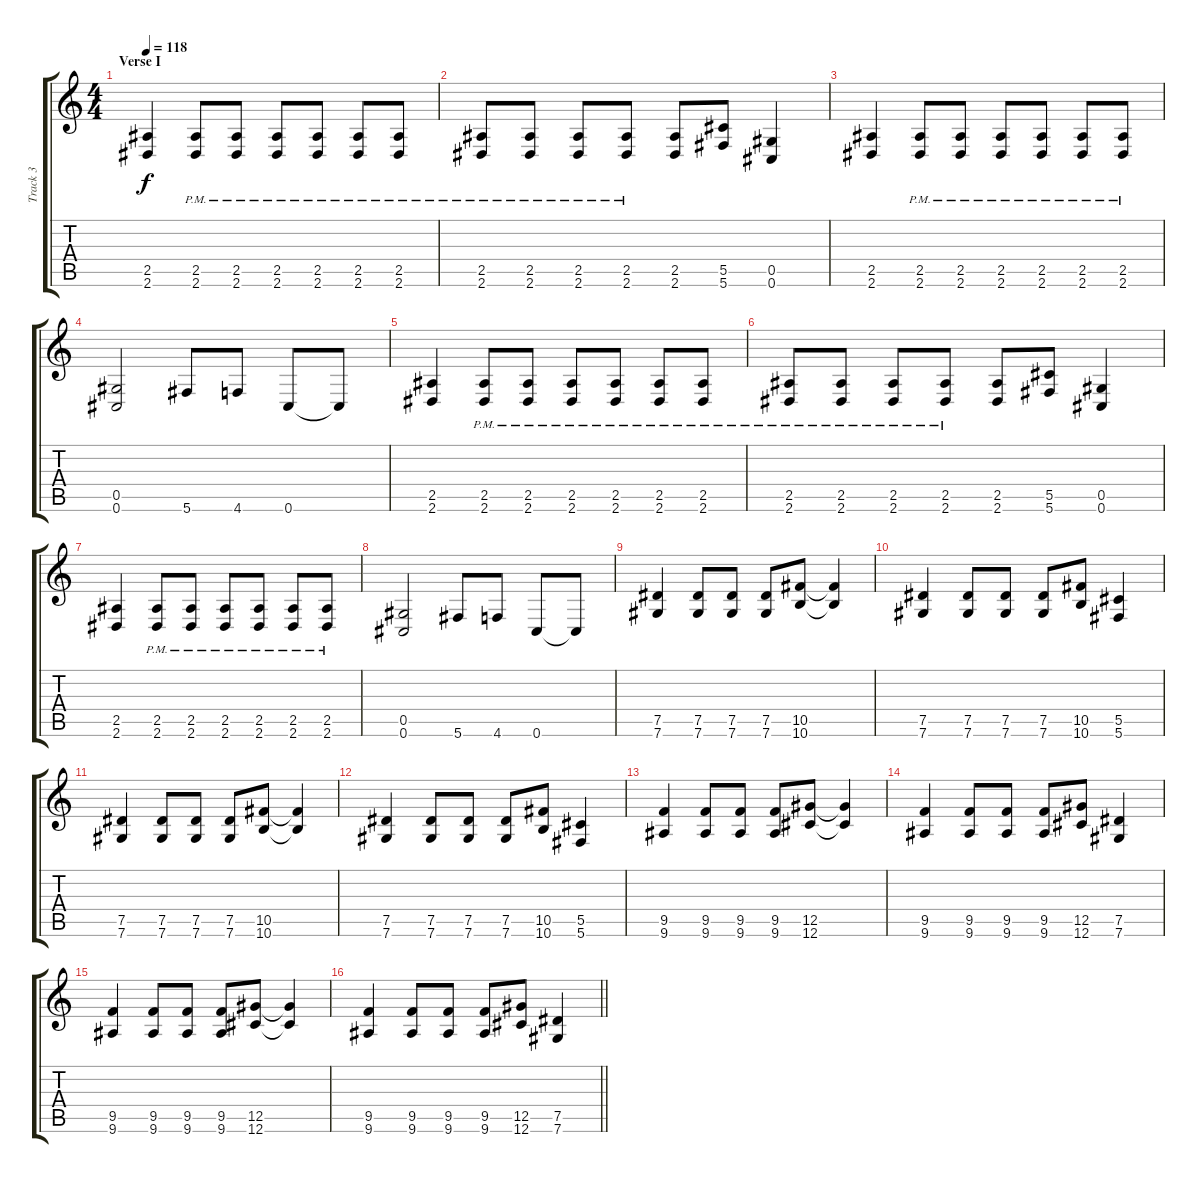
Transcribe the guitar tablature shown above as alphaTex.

\track ("Track 3" "Track 3") {instrument distortionguitar}
\staff {score tabs}
\tuning (Eb4 Bb3 Gb3 Db3 Ab2 Db2) {hide}
\ts (4 4)
\section ("" "Verse I")
\tempo 118
\clef g2
\ks c
(2.5 2.6).4{dy f} (2.5{pm} 2.6{pm}).8 (2.5{pm} 2.6{pm}).8 (2.5{pm} 2.6{pm}).8 (2.5{pm} 2.6{pm}).8 (2.5{pm} 2.6{pm}).8 (2.5{pm} 2.6{pm}).8 |
(2.5{pm} 2.6{pm}).8 (2.5{pm} 2.6{pm}).8 (2.5{pm} 2.6{pm}).8 (2.5{pm} 2.6{pm}).8 (2.5 2.6).8 (5.5 5.6).8 (0.5 0.6).4 |
(2.5 2.6).4 (2.5{pm} 2.6{pm}).8 (2.5{pm} 2.6{pm}).8 (2.5{pm} 2.6{pm}).8 (2.5{pm} 2.6{pm}).8 (2.5{pm} 2.6{pm}).8 (2.5{pm} 2.6{pm}).8 |
(0.5 0.6).2 5.6.8 4.6.8 0.6.8 0.6{t}.8 |
(2.5 2.6).4 (2.5{pm} 2.6{pm}).8 (2.5{pm} 2.6{pm}).8 (2.5{pm} 2.6{pm}).8 (2.5{pm} 2.6{pm}).8 (2.5{pm} 2.6{pm}).8 (2.5{pm} 2.6{pm}).8 |
(2.5{pm} 2.6{pm}).8 (2.5{pm} 2.6{pm}).8 (2.5{pm} 2.6{pm}).8 (2.5{pm} 2.6{pm}).8 (2.5 2.6).8 (5.5 5.6).8 (0.5 0.6).4 |
(2.5 2.6).4 (2.5{pm} 2.6{pm}).8 (2.5{pm} 2.6{pm}).8 (2.5{pm} 2.6{pm}).8 (2.5{pm} 2.6{pm}).8 (2.5{pm} 2.6{pm}).8 (2.5{pm} 2.6{pm}).8 |
(0.5 0.6).2 5.6.8 4.6.8 0.6.8 0.6{t}.8 |
(7.5 7.6).4 (7.5 7.6).8 (7.5 7.6).8 (7.5 7.6).8 (10.5 10.6).8 (10.5{t} 10.6{t}).4 |
(7.5 7.6).4 (7.5 7.6).8 (7.5 7.6).8 (7.5 7.6).8 (10.5 10.6).8 (5.5 5.6).4 |
(7.5 7.6).4 (7.5 7.6).8 (7.5 7.6).8 (7.5 7.6).8 (10.5 10.6).8 (10.5{t} 10.6{t}).4 |
(7.5 7.6).4 (7.5 7.6).8 (7.5 7.6).8 (7.5 7.6).8 (10.5 10.6).8 (5.5 5.6).4 |
(9.5 9.6).4 (9.5 9.6).8 (9.5 9.6).8 (9.5 9.6).8 (12.5 12.6).8 (12.5{t} 12.6{t}).4 |
(9.5 9.6).4 (9.5 9.6).8 (9.5 9.6).8 (9.5 9.6).8 (12.5 12.6).8 (7.5 7.6).4 |
(9.5 9.6).4 (9.5 9.6).8 (9.5 9.6).8 (9.5 9.6).8 (12.5 12.6).8 (12.5{t} 12.6{t}).4 |
\barLineRight lightlight
(9.5 9.6).4 (9.5 9.6).8 (9.5 9.6).8 (9.5 9.6).8 (12.5 12.6).8 (7.5 7.6).4
